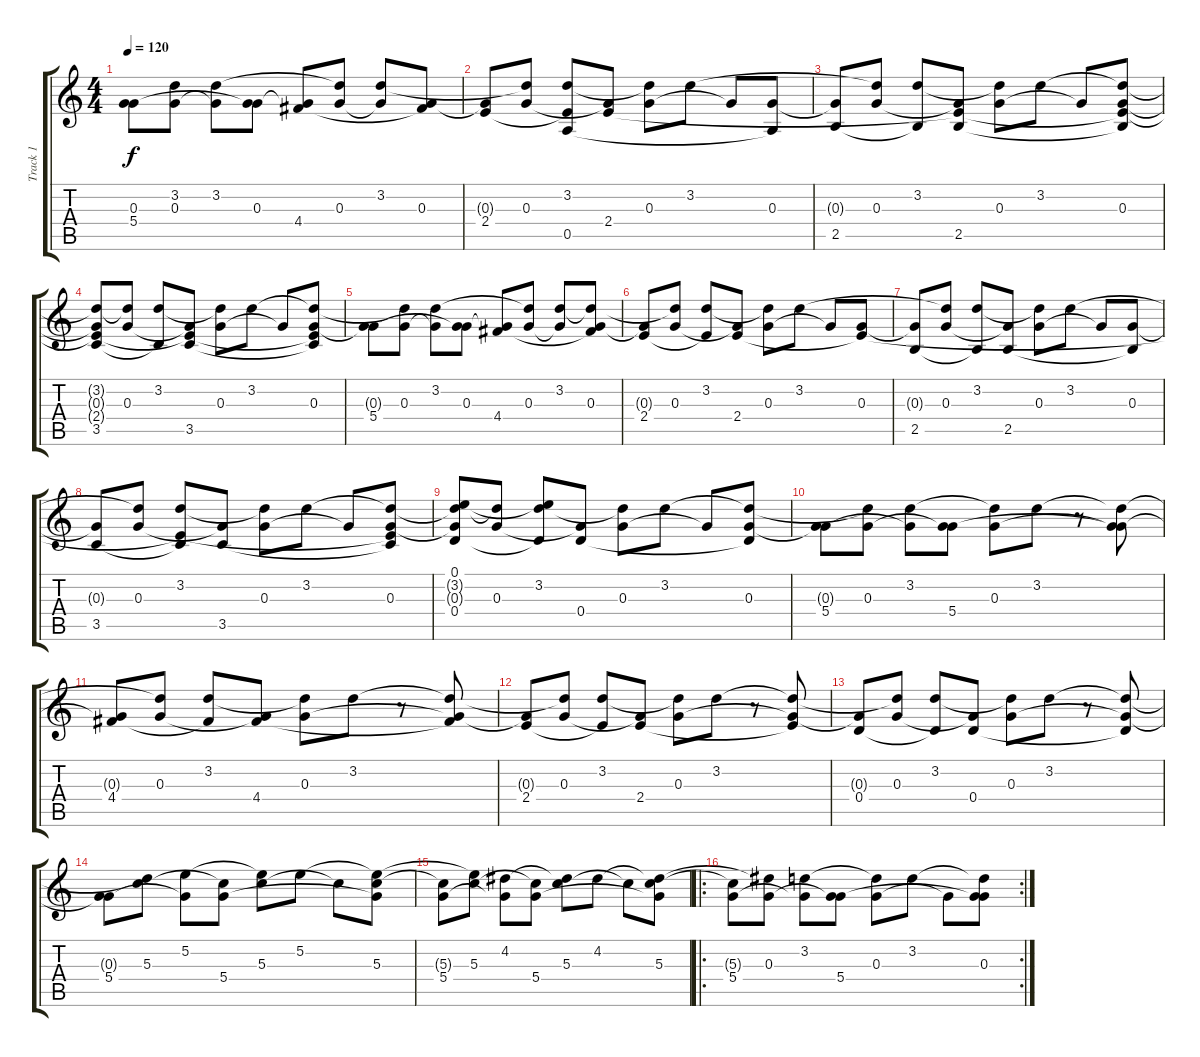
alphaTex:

\track ("Track 1" "Track 1") {instrument acousticguitarnylon}
\staff {score tabs}
\tuning (E4 B3 G3 D3 A2 E2) {hide}
\ts (4 4)
\tempo 120
\clef g2
\ks c
(0.3{t} 5.4).8{dy f} (3.2{t} 0.3).8 (3.2 0.3{t}).8 (0.3 5.4{t}).8 (0.3{t} 4.4).8 (3.2{t} 0.3).8 (3.2 0.3{t}).8 (0.3 4.4{t}).8 |
(0.3{t} 2.4).8 (3.2{t} 0.3).8 (3.2 2.4{t} 0.5).8 (0.3{t} 2.4).8 (3.2{t} 0.3).8 3.2.8 0.3{t}.8 (0.3 0.5{t}).8 |
(0.3{t} 2.5).8 (3.2{t} 0.3).8 (3.2 2.5{t}).8 (0.3{t} 2.4{t} 2.5).8 (3.2{t} 0.3).8 3.2.8 0.3{t}.8 (3.2{t} 0.3 2.4{t} 2.5{t}).8 |
(3.2{t} 0.3{t} 2.4{t} 3.5).8 (3.2{t} 0.3).8 (3.2 3.5{t}).8 (0.3{t} 2.4{t} 3.5).8 (3.2{t} 0.3).8 3.2.8 0.3{t}.8 (3.2{t} 0.3 2.4{t} 3.5{t}).8 |
(0.3{t} 5.4).8 (3.2{t} 0.3).8 (3.2 0.3{t}).8 (0.3 5.4{t}).8 (0.3{t} 4.4).8 (3.2{t} 0.3).8 (3.2 0.3{t}).8 (3.2{t} 0.3 4.4{t}).8 |
(0.3{t} 2.4).8 (3.2{t} 0.3).8 (3.2 2.4{t}).8 (0.3{t} 2.4).8 (3.2{t} 0.3).8 3.2.8 0.3{t}.8 (0.3 2.4{t}).8 |
(0.3{t} 2.5).8 (3.2{t} 0.3).8 (3.2 2.5{t}).8 (0.3{t} 2.5).8 (3.2{t} 0.3).8 3.2.8 0.3{t}.8 (0.3 2.5{t}).8 |
(0.3{t} 3.5).8 (3.2{t} 0.3).8 (3.2 2.4{t} 3.5{t}).8 (0.3{t} 3.5).8 (3.2{t} 0.3).8 3.2.8 0.3{t}.8 (3.2{t} 0.3 2.4{t} 3.5{t}).8 |
(0.1 3.2{t} 0.3{t} 0.4).8 (3.2{t} 0.3).8 (0.1{t} 3.2 0.4{t}).8 (0.3{t} 0.4).8 (3.2{t} 0.3).8 3.2.8 0.3{t}.8 (3.2{t} 0.3 0.4{t}).8 |
(0.3{t} 5.4).8 (3.2{t} 0.3).8 (3.2 5.4{t}).8 (0.3{t} 5.4).8 (3.2{t} 0.3).8 3.2.8 r.8 (3.2{t} 0.3{t} 5.4{t}).8 |
(0.3{t} 4.4).8 (3.2{t} 0.3).8 (3.2 4.4{t}).8 (0.3{t} 4.4).8 (3.2{t} 0.3).8 3.2.8 r.8 (3.2{t} 0.3{t} 4.4{t}).8 |
(0.3{t} 2.4).8 (3.2{t} 0.3).8 (3.2 2.4{t}).8 (0.3{t} 2.4).8 (3.2{t} 0.3).8 3.2.8 r.8 (3.2{t} 0.3{t} 2.4{t}).8 |
(0.3{t} 0.4).8 (3.2{t} 0.3).8 (3.2 0.4{t}).8 (0.3{t} 0.4).8 (3.2{t} 0.3).8 3.2.8 r.8 (3.2{t} 0.3{t} 0.4{t}).8 |
(0.3{t} 5.4).8 (3.2{t} 5.3).8 (5.2 5.4{t}).8 (5.3{t} 5.4).8 (5.2{t} 5.3).8 5.2.8 5.3{t}.8 (5.2{t} 5.3 5.4{t}).8 |
(5.3{t} 5.4).8 (5.2{t} 5.3).8 (4.2 5.4{t}).8 (5.3{t} 5.4).8 (4.2{t} 5.3).8 4.2.8 5.3{t}.8 (4.2{t} 5.3 5.4{t}).8 |
\ro
\rc 2
(5.3{t} 5.4).8 (4.2{t} 0.3).8 (3.2 5.4{t}).8 (0.3{t} 5.4).8 (3.2{t} 0.3).8 3.2.8 0.3{t}.8 (3.2{t} 0.3 5.4{t}).8
